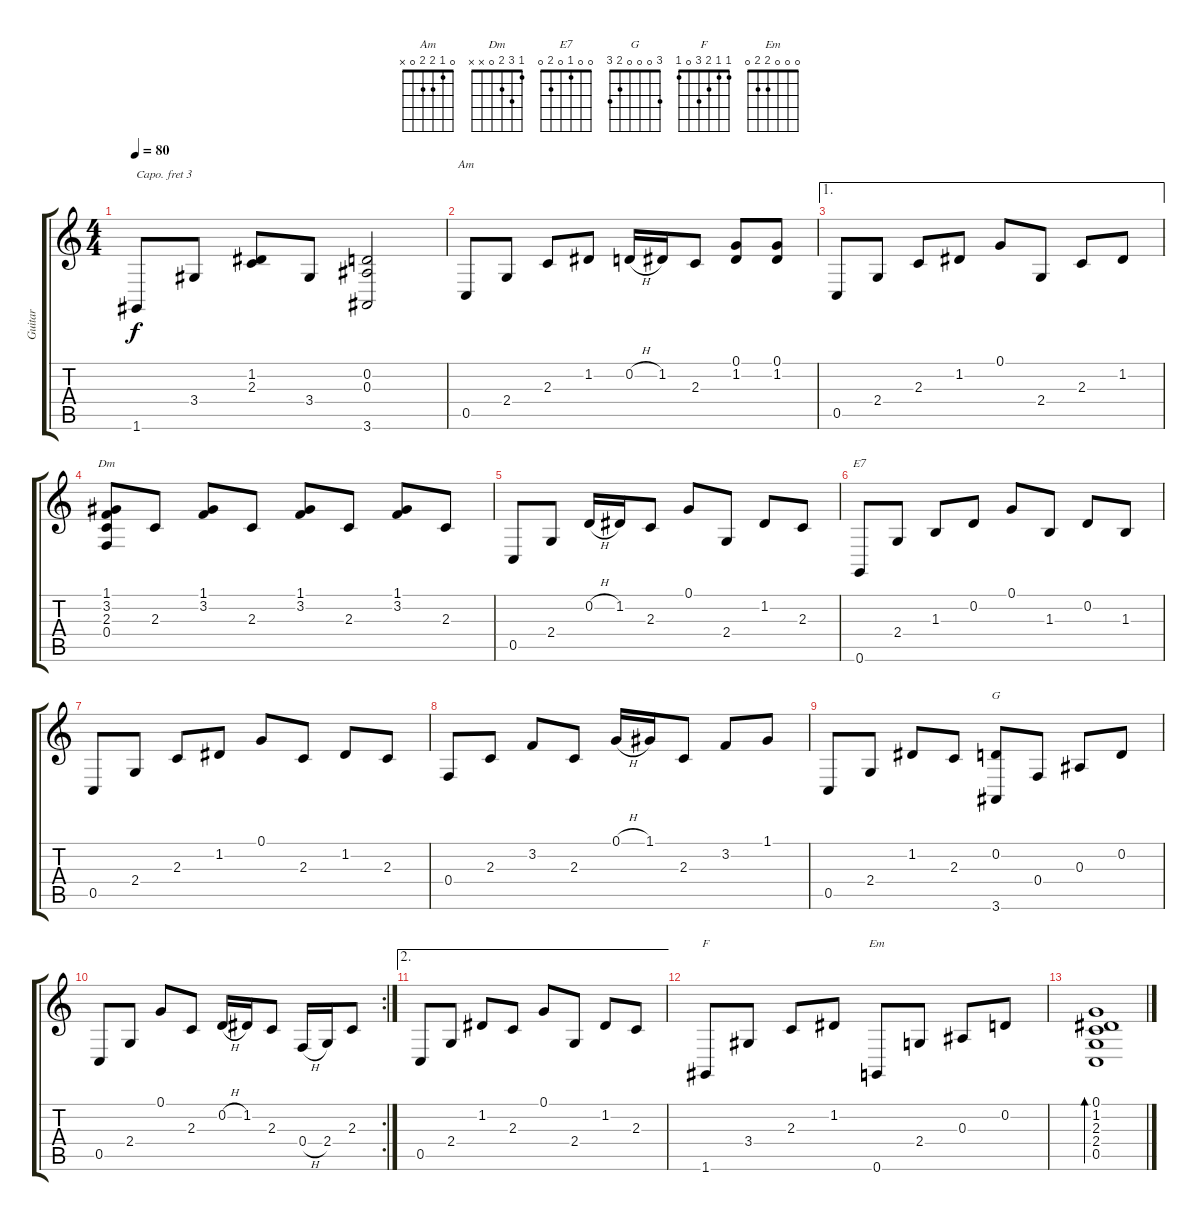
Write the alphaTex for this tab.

\track ("Guitar" "Guitar") {instrument acousticgrandpiano}
\staff {score tabs}
\capo 3
\tuning (E4 B3 G3 D3 A2 E2) {hide}
\chord ("Am" 0 1 2 2 0 x)
\chord ("Dm" 1 3 2 0 x x)
\chord ("E7" 0 0 1 0 2 0)
\chord ("G" 3 0 0 0 2 3)
\chord ("F" 1 1 2 3 0 1)
\chord ("Em" 0 0 0 2 2 0)
\ts (4 4)
\tempo 80
\clef g2
\ks c
1.6.8{dy f} 3.4.8 (1.2 2.3).8 3.4.8 (0.2 0.3 3.6).2 |
0.5.8{ch "Am"} 2.4.8 2.3.8 1.2.8 0.2{h}.16 1.2.16 2.3.8 (0.1 1.2).8 (0.1 1.2).8 |
\ae 1
0.5.8 2.4.8 2.3.8 1.2.8 0.1.8 2.4.8 2.3.8 1.2.8 |
(1.1 3.2 2.3 0.4).8{ch "Dm"} 2.3.8 (1.1 3.2).8 2.3.8 (1.1 3.2).8 2.3.8 (1.1 3.2).8 2.3.8 |
0.5.8 2.4.8 0.2{h}.16 1.2.16 2.3.8 0.1.8 2.4.8 1.2.8 2.3.8 |
0.6.8{ch "E7"} 2.4.8 1.3.8 0.2.8 0.1.8 1.3.8 0.2.8 1.3.8 |
0.5.8 2.4.8 2.3.8 1.2.8 0.1.8 2.3.8 1.2.8 2.3.8 |
0.4.8 2.3.8 3.2.8 2.3.8 0.1{h}.16 1.1.16 2.3.8 3.2.8 1.1.8 |
0.5.8 2.4.8 1.2.8 2.3.8 (0.2 3.6).8{ch "G"} 0.4.8 0.3.8 0.2.8 |
\rc 2
0.5.8 2.4.8 0.1.8 2.3.8 0.2{h}.16 1.2.16 2.3.8 0.4{h}.16 2.4.16 2.3.8 |
\ae 2
0.5.8 2.4.8 1.2.8 2.3.8 0.1.8 2.4.8 1.2.8 2.3.8 |
1.6.8{ch "F"} 3.4.8 2.3.8 1.2.8 0.6.8{ch "Em"} 2.4.8 0.3.8 0.2.8 |
(0.1 1.2 2.3 2.4 0.5).1{bd 480}
